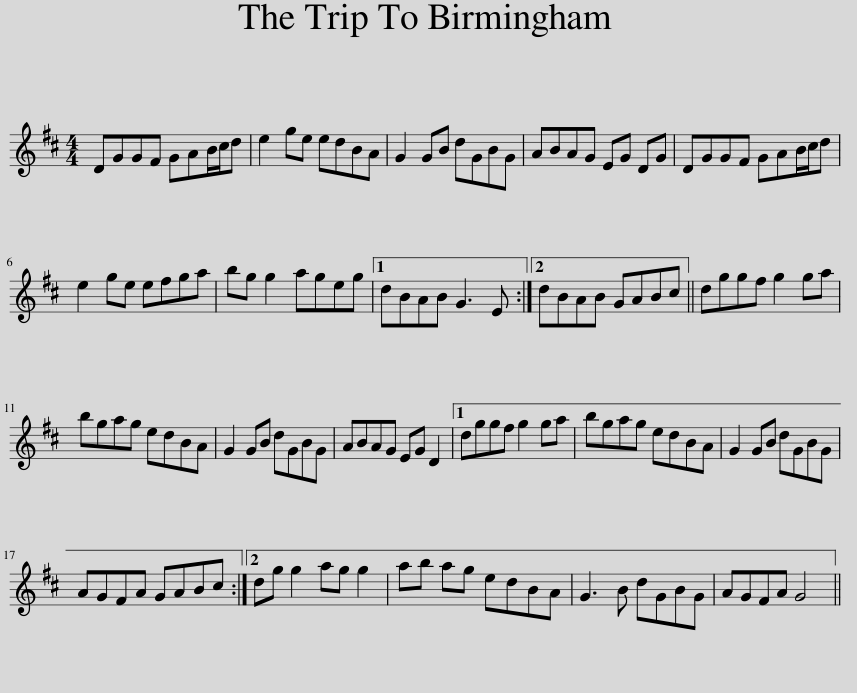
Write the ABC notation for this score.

X:1
L:1/8
M:4/4
I:linebreak $
K:D
V:1 treble
V:1
 DGGF GAB/c/d | e2 ge edBA | G2 GB dGBG | ABAG EG DG | DGGF GAB/c/d |$ %5
 e2 ge efga | bg g2 ageg |1 dBAB G3 E :|2 dBAB GABc || dggf g2 ga |$ %10
 bgag edBA | G2 GB dGBG | ABAG EG D2 |1 dggf g2 ga | bgag edBA | %15
 G2 GB dGBG |$ AGFA GABc :|2 dg g2 ag g2 | ab ag edBA | G3 B dGBG | %20
 AGFA G4 || %21
